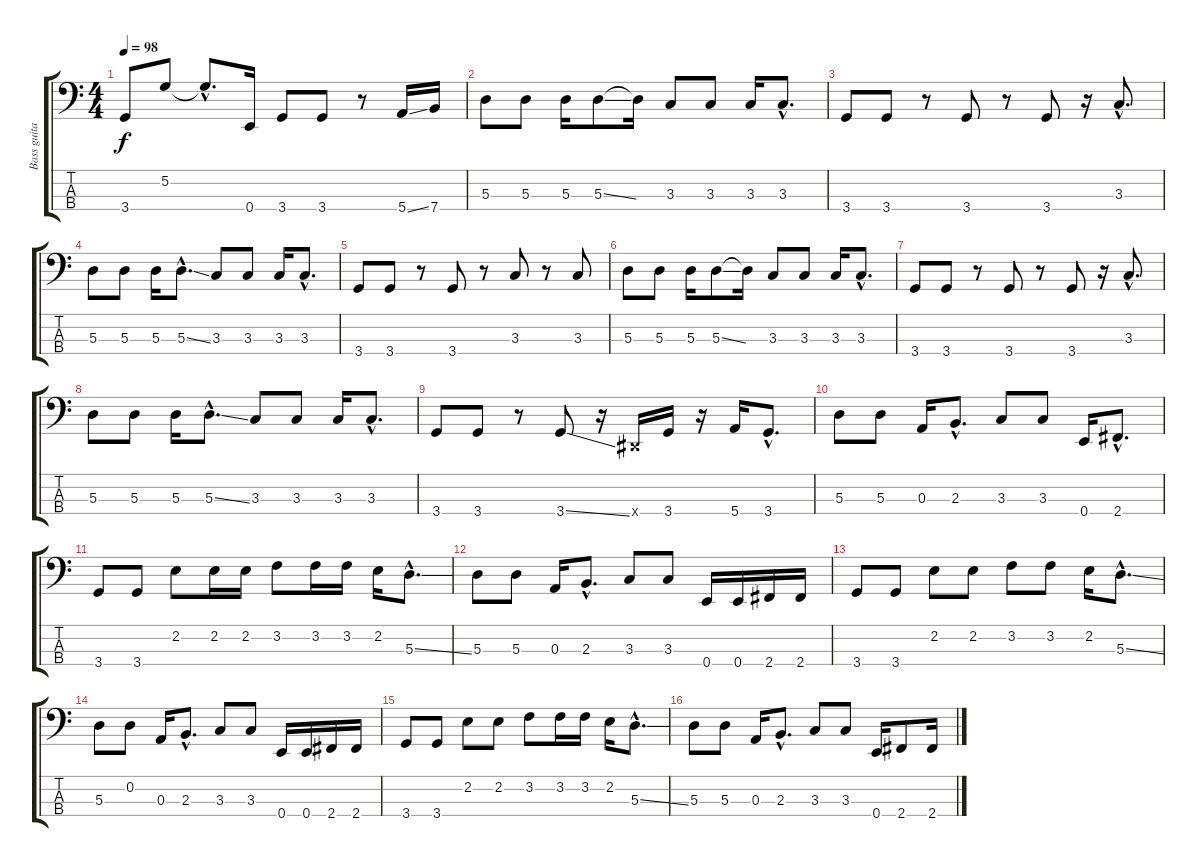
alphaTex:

\track ("Bass guitar" "Bass guita") {instrument electricbassfinger}
\staff {score tabs}
\tuning (G2 D2 A1 E1) {hide}
\ts (4 4)
\tempo 98
\clef f4
\ks c
3.4.8{dy f} 5.2.8 5.2{hac t}.8{d} 0.4.16 3.4.8 3.4.8 r.8 5.4{ss}.16 7.4.16 |
5.3.8 5.3.8 5.3.16 5.3{ss}.8 5.3{t}.16 3.3.8 3.3.8 3.3.16 3.3{hac}.8{d} |
3.4.8 3.4.8 r.8 3.4.8 r.8 3.4.8 r.16 3.3{hac}.8{d} |
5.3.8 5.3.8 5.3.16 5.3{ss hac}.8{d} 3.3.8 3.3.8 3.3.16 3.3{hac}.8{d} |
3.4.8 3.4.8 r.8 3.4.8 r.8 3.3.8 r.8 3.3.8 |
5.3.8 5.3.8 5.3.16 5.3{ss}.8 5.3{t}.16 3.3.8 3.3.8 3.3.16 3.3{hac}.8{d} |
3.4.8 3.4.8 r.8 3.4.8 r.8 3.4.8 r.16 3.3{hac}.8{d} |
5.3.8 5.3.8 5.3.16 5.3{ss hac}.8{d} 3.3.8 3.3.8 3.3.16 3.3{hac}.8{d} |
3.4.8 3.4.8 r.8 3.4{ss}.8 r.16 -1.4{x}.16 3.4.16 r.16 5.4.16 3.4{hac}.8{d} |
5.3.8 5.3.8 0.3.16 2.3{hac}.8{d} 3.3.8 3.3.8 0.4.16 2.4{hac}.8{d} |
3.4.8 3.4.8 2.2.8 2.2.16 2.2.16 3.2.8 3.2.16 3.2.16 2.2.16 5.3{ss hac}.8{d} |
5.3.8 5.3.8 0.3.16 2.3{hac}.8{d} 3.3.8 3.3.8 0.4.16 0.4.16 2.4.16 2.4.16 |
3.4.8 3.4.8 2.2.8 2.2.8 3.2.8 3.2.8 2.2.16 5.3{ss hac}.8{d} |
5.3.8 0.2.8 0.3.16 2.3{hac}.8{d} 3.3.8 3.3.8 0.4.16 0.4.16 2.4.16 2.4.16 |
3.4.8 3.4.8 2.2.8 2.2.8 3.2.8 3.2.16 3.2.16 2.2.16 5.3{ss hac}.8{d} |
5.3.8 5.3.8 0.3.16 2.3{hac}.8{d} 3.3.8 3.3.8 0.4.16 2.4.8 2.4{ss}.16
